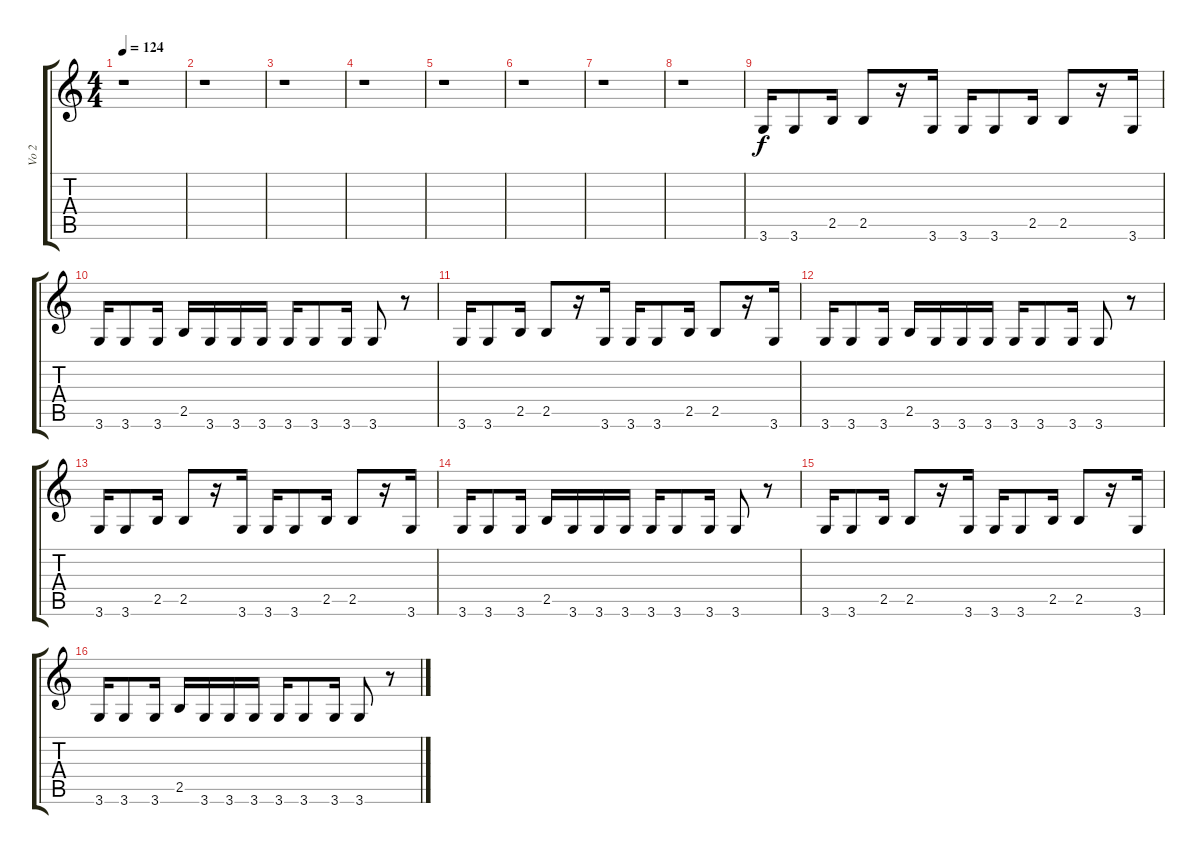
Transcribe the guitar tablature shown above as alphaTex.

\track ("Vo 2" "Vo 2") {instrument acousticguitarnylon}
\staff {score tabs}
\tuning (E4 B3 G3 D3 A2 E2) {hide}
\ts (4 4)
\tempo 124
\clef g2
\ks c
r.1{dy f} |
r.1 |
r.1 |
r.1 |
r.1 |
r.1 |
r.1 |
r.1 |
3.6.16{instrument overdrivenguitar} 3.6.8 2.5.16 2.5.8 r.16 3.6.16 3.6.16 3.6.8 2.5.16 2.5.8 r.16 3.6.16 |
3.6.16 3.6.8 3.6.16 2.5.16 3.6.16 3.6.16 3.6.16 3.6.16 3.6.8 3.6.16 3.6.8 r.8 |
3.6.16 3.6.8 2.5.16 2.5.8 r.16 3.6.16 3.6.16 3.6.8 2.5.16 2.5.8 r.16 3.6.16 |
3.6.16 3.6.8 3.6.16 2.5.16 3.6.16 3.6.16 3.6.16 3.6.16 3.6.8 3.6.16 3.6.8 r.8 |
3.6.16 3.6.8 2.5.16 2.5.8 r.16 3.6.16 3.6.16 3.6.8 2.5.16 2.5.8 r.16 3.6.16 |
3.6.16 3.6.8 3.6.16 2.5.16 3.6.16 3.6.16 3.6.16 3.6.16 3.6.8 3.6.16 3.6.8 r.8 |
3.6.16 3.6.8 2.5.16 2.5.8 r.16 3.6.16 3.6.16 3.6.8 2.5.16 2.5.8 r.16 3.6.16 |
3.6.16 3.6.8 3.6.16 2.5.16 3.6.16 3.6.16 3.6.16 3.6.16 3.6.8 3.6.16 3.6.8 r.8
